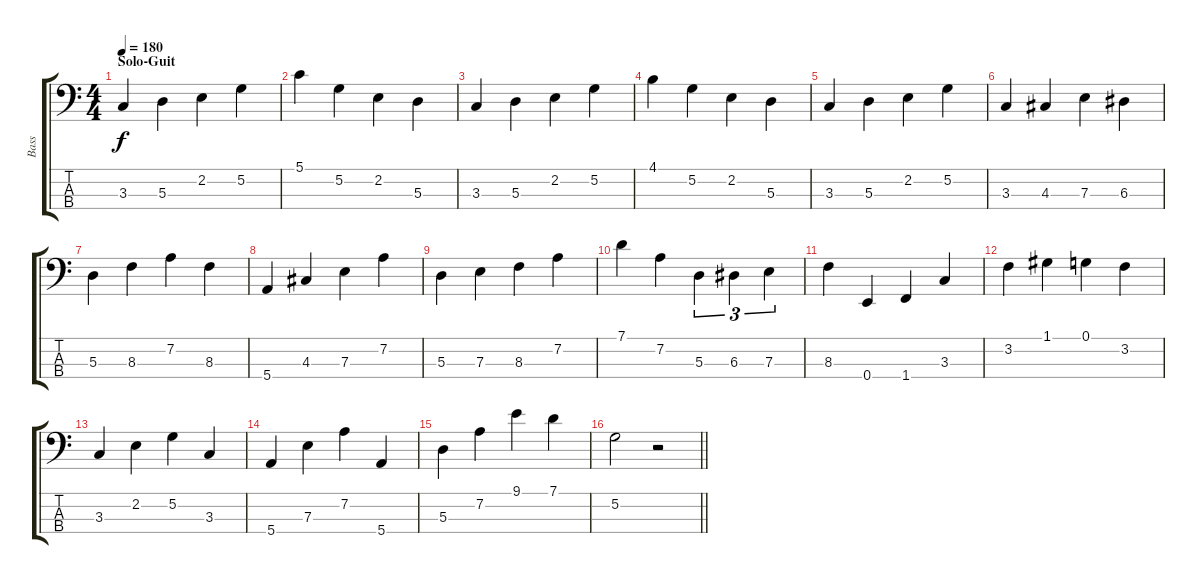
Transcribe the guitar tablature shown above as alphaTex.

\track ("Bass" "Bass") {instrument electricbassfinger}
\staff {score tabs}
\tuning (G2 D2 A1 E1) {hide}
\ts (4 4)
\section ("" "Solo-Guit")
\tempo 180
\clef f4
\ks c
3.3.4{dy f} 5.3.4 2.2.4 5.2.4 |
5.1.4 5.2.4 2.2.4 5.3.4 |
3.3.4 5.3.4 2.2.4 5.2.4 |
4.1.4 5.2.4 2.2.4 5.3.4 |
3.3.4 5.3.4 2.2.4 5.2.4 |
3.3.4 4.3.4 7.3.4 6.3.4 |
5.3.4 8.3.4 7.2.4 8.3.4 |
5.4.4 4.3.4 7.3.4 7.2.4 |
5.3.4 7.3.4 8.3.4 7.2.4 |
7.1.4 7.2.4 5.3.4{tu (3 2)} 6.3.4{tu (3 2)} 7.3.4{tu (3 2)} |
8.3.4 0.4.4 1.4.4 3.3.4 |
3.2.4 1.1.4 0.1.4 3.2.4 |
3.3.4 2.2.4 5.2.4 3.3.4 |
5.4.4 7.3.4 7.2.4 5.4.4 |
5.3.4 7.2.4 9.1.4 7.1.4 |
\barLineRight lightlight
5.2.2 r.2
